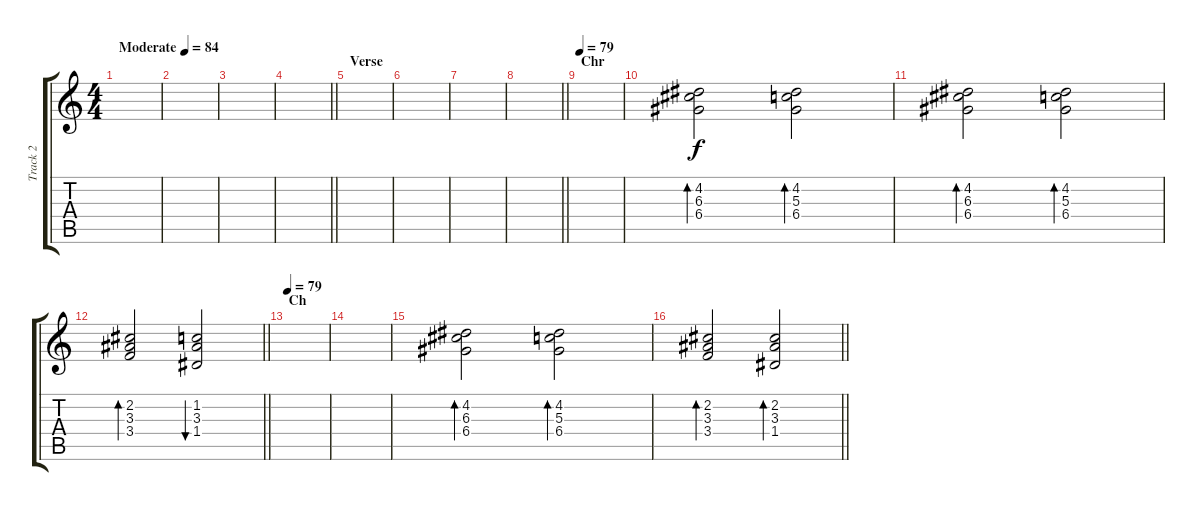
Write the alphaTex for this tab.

\track ("Track 2" "Track 2") {instrument electricguitarclean}
\staff {score tabs}
\tuning (E4 B3 G3 D3 A2 E2) {hide}
\ts (4 4)
\tempo (84 "Moderate")
\clef g2
\ks c
|
|
|
\barLineRight lightlight
|
\section ("" "Verse")
|
|
|
\barLineRight lightlight
|
\section ("" "Chr")
\tempo 79
|
(4.2 6.3 6.4).2{bd 60} (4.2 5.3 6.4).2{bd 60} |
(4.2 6.3 6.4).2{bd 60} (4.2 5.3 6.4).2{bd 60} |
\barLineRight lightlight
(2.2 3.3 3.4).2{bd 60} (1.2 3.3 1.4).2{bu 60} |
\section ("" "Ch")
\tempo 79
|
|
(4.2 6.3 6.4).2{bd 60} (4.2 5.3 6.4).2{bd 60} |
\barLineRight lightlight
(2.2 3.3 3.4).2{bd 60} (2.2 3.3 1.4).2{bd 60}
